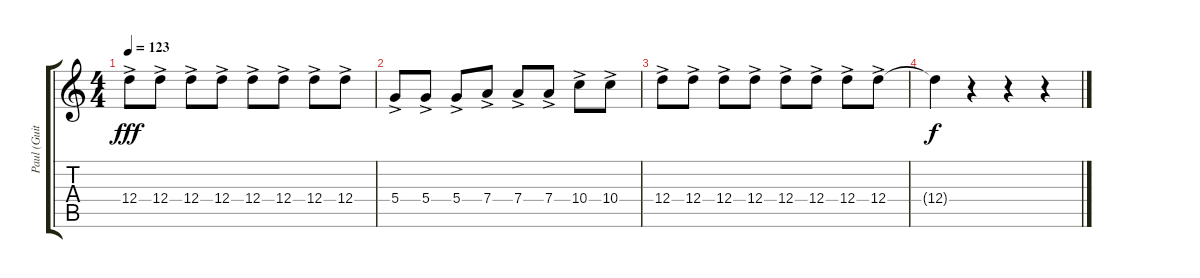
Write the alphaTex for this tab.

\track ("Paul (Guitar)" "Paul (Guit") {instrument electricguitarclean}
\staff {score tabs}
\tuning (E4 B3 G3 D3 A2 E2) {hide}
\ts (4 4)
\tempo 123
\clef g2
\ks c
12.4{ac}.8{dy fff} 12.4{ac}.8 12.4{ac}.8 12.4{ac}.8 12.4{ac}.8 12.4{ac}.8 12.4{ac}.8 12.4{ac}.8 |
5.4{ac}.8 5.4{ac}.8 5.4{ac}.8 7.4{ac}.8 7.4{ac}.8 7.4{ac}.8 10.4{ac}.8 10.4{ac}.8 |
12.4{ac}.8 12.4{ac}.8 12.4{ac}.8 12.4{ac}.8 12.4{ac}.8 12.4{ac}.8 12.4{ac}.8 12.4{ac}.8 |
12.4{t}.4{dy f} r.4 r.4 r.4
